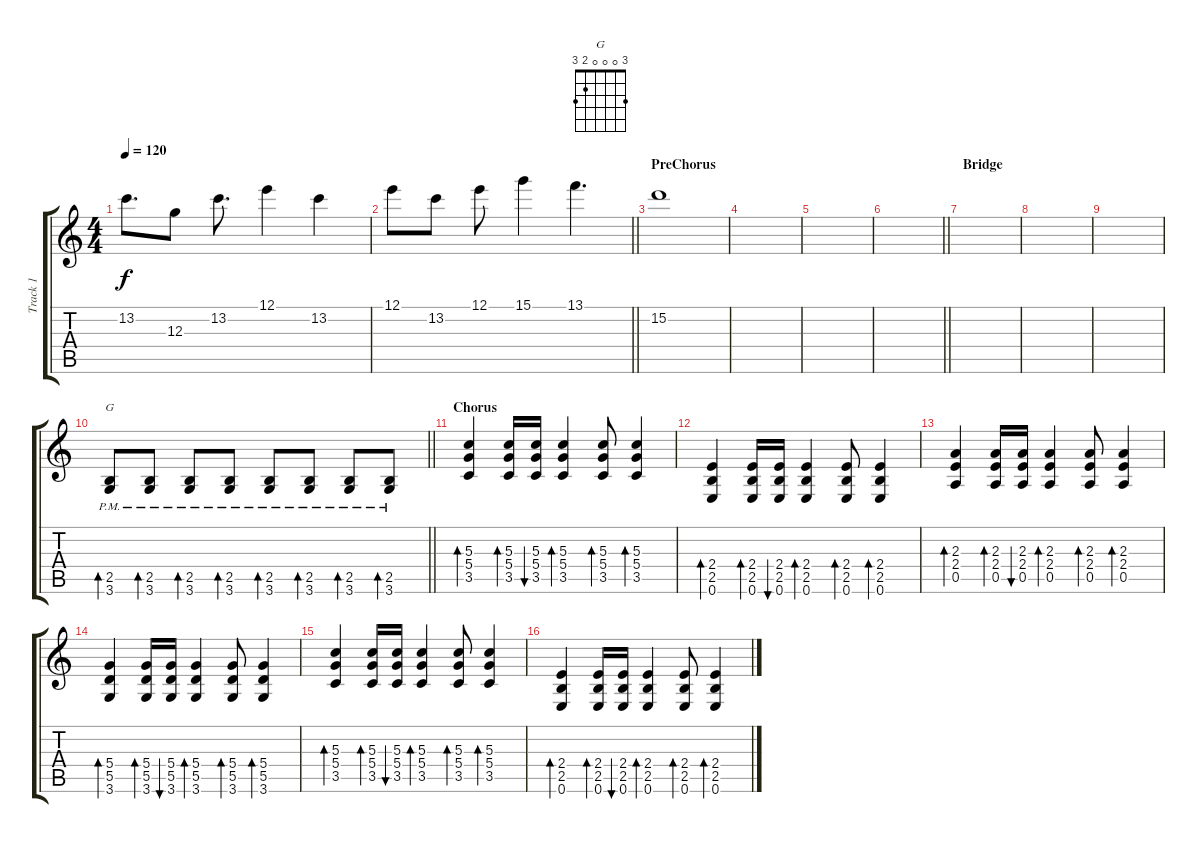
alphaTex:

\track ("Track 1" "Track 1") {instrument overdrivenguitar}
\staff {score tabs}
\tuning (E4 B3 G3 D3 A2 E2) {hide}
\chord ("G" 3 0 0 0 2 3)
\ts (4 4)
\tempo 120
\clef g2
\ks c
13.2.8{d dy f} 12.3.8 13.2.8{d} 12.1.4 13.2.4 |
\barLineRight lightlight
12.1.8 13.2.8 12.1.8 15.1.4 13.1.4{d} |
\section ("" "PreChorus")
15.2.1 |
|
|
\barLineRight lightlight
|
\section ("" "Bridge")
|
|
|
\barLineRight lightlight
(2.5{pm} 3.6{pm}).8{bd 60 ch "G"} (2.5{pm} 3.6).8{bd 60} (2.5{pm} 3.6).8{bd 60} (2.5{pm} 3.6).8{bd 60} (2.5{pm} 3.6).8{bd 60} (2.5{pm} 3.6).8{bd 60} (2.5{pm} 3.6).8{bd 60} (2.5{pm} 3.6).8{bd 60} |
\section ("" "Chorus")
(5.3 5.4 3.5).4{bd 60} (5.3 5.4 3.5).16{bd 60} (5.3 5.4 3.5).16{bu 60} (5.3 5.4 3.5).4{bd 60} (5.3 5.4 3.5).8{bd 60} (5.3 5.4 3.5).4{bd 60} |
(2.4 2.5 0.6).4{bd 60} (2.4 2.5 0.6).16{bd 60} (2.4 2.5 0.6).16{bu 60} (2.4 2.5 0.6).4{bd 60} (2.4 2.5 0.6).8{bd 60} (2.4 2.5 0.6).4{bd 60} |
(2.3 2.4 0.5).4{bd 60} (2.3 2.4 0.5).16{bd 60} (2.3 2.4 0.5).16{bu 60} (2.3 2.4 0.5).4{bd 60} (2.3 2.4 0.5).8{bd 60} (2.3 2.4 0.5).4{bd 60} |
(5.4 5.5 3.6).4{bd 60} (5.4 5.5 3.6).16{bd 60} (5.4 5.5 3.6).16{bu 60} (5.4 5.5 3.6).4{bd 60} (5.4 5.5 3.6).8{bd 60} (5.4 5.5 3.6).4{bd 60} |
(5.3 5.4 3.5).4{bd 60} (5.3 5.4 3.5).16{bd 60} (5.3 5.4 3.5).16{bu 60} (5.3 5.4 3.5).4{bd 60} (5.3 5.4 3.5).8{bd 60} (5.3 5.4 3.5).4{bd 60} |
(2.4 2.5 0.6).4{bd 60} (2.4 2.5 0.6).16{bd 60} (2.4 2.5 0.6).16{bu 60} (2.4 2.5 0.6).4{bd 60} (2.4 2.5 0.6).8{bd 60} (2.4 2.5 0.6).4{bd 60}
